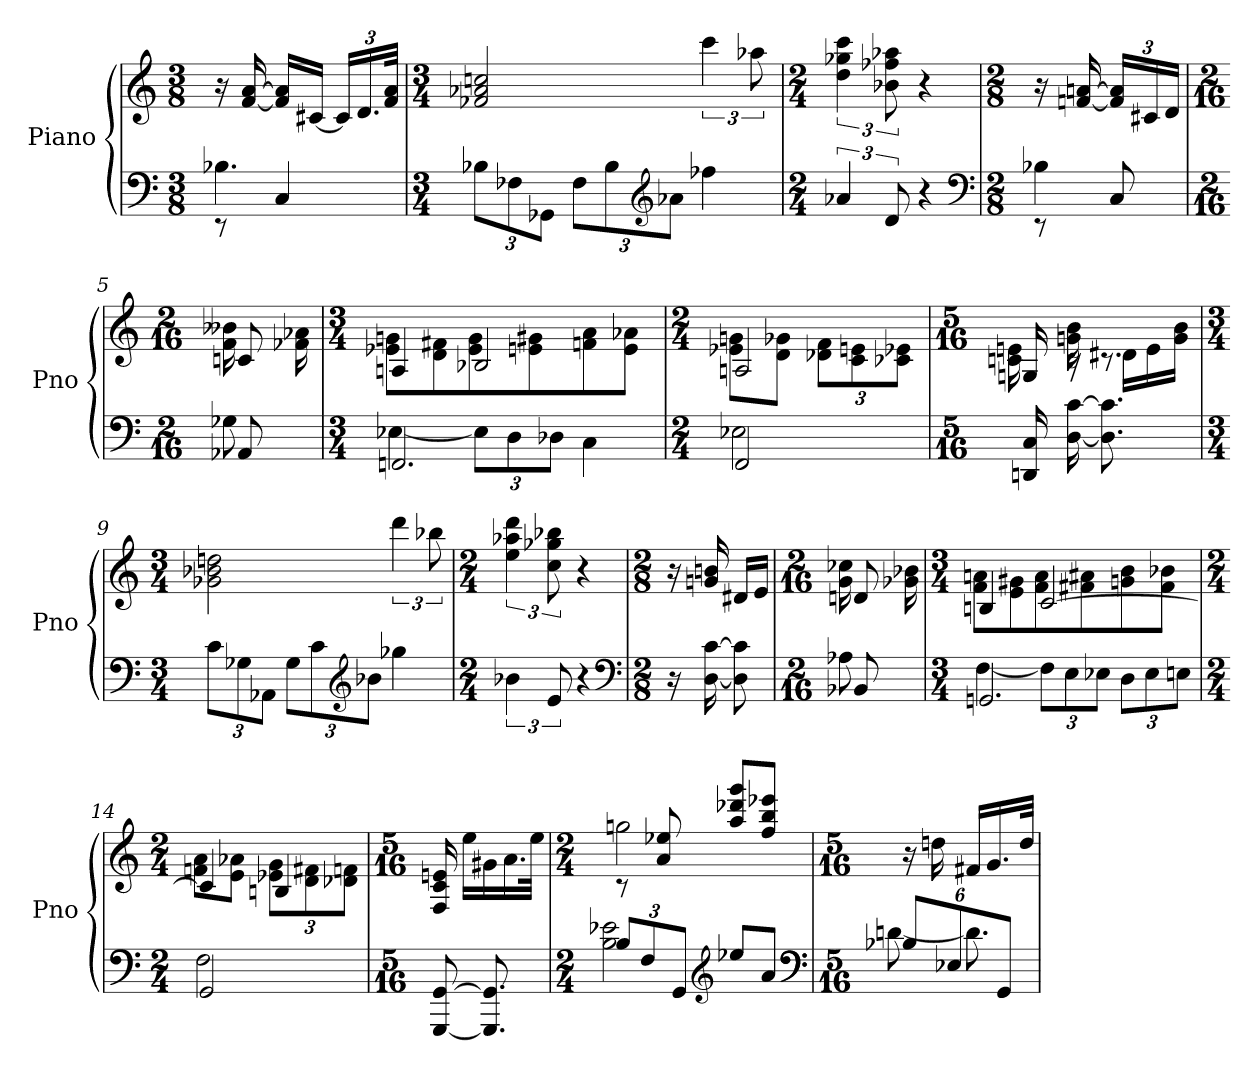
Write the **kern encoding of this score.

**kern	**kern
*part1	*part1
*staff2	*staff1
*I"Piano	*
*I'Pno	*
*clefF4	*clefG2
*k[]	*k[]
*C:	*C:
*M3/8	*M3/8
=1	=1
*^	*
8rEE	4.B-X	16r
.	.	[16f [16a
4C	.	16f] 16a]LL
.	.	[16c#XJJ
.	.	24c#LL]
.	.	24.d
.	.	48f 48aJJk
*v	*v	*
=2	=2
*M3/4	*M3/4
12B-XL	2f-X 2a-X 2ccn
12F-X	.
12GG-XJ	.
12F-L	.
12B-	.
*clefG2	*
12a-XJ	.
4ff-X	6ccc
.	12aa-X
=3	=3
*M2/4	*M2/4
6a-X	6dd 6gg-X 6ccc
12d	12b-X 12ff-X 12aa-X
4r	4r
*clefF4	*
=4	=4
*M2/8	*M2/8
*^	*
8rEE	4B-X	16r
.	.	[16fn [16an
8C	.	24f] 24a]LL
.	.	24c#X
.	.	24dJJ
=5	=5	=5
*M2/16	*	*M2/16
*	*	*^
8AA-X	8G-X	8cn	16f 16b--X
.	.	.	16f-X 16a-X
=6	=6	=6	=6
*M3/4	*	*M3/4	*
2.FFn	[4E-X	4An	8e-X 8gnL
.	.	.	8d 8f#X
.	12E-L]	2B-X	8e- 8g
.	12D	.	.
.	.	.	8en 8g#X
.	12D-XJ	.	.
.	4C	.	8fn 8a
.	.	.	8e 8a-XJ
=7	=7	=7	=7
*M2/4	*	*M2/4	*
2FF	2E-X	2An	8e-X 8gnL
.	.	.	8d 8g-XJ
.	.	.	12d-X 12fL
.	.	.	12c 12en
.	.	.	12c-X 12e-XJ
*v	*v	*	*
=8	=8	=8
*M5/16	*M5/16	*
16DDn 16C	16Gn	16cn 16en
[16D [16c	16rc	16gn 16b
8.D] 8.c]	8.rc	16d#XLL
.	.	16e
.	.	16g 16bJJ
*	*v	*v
=9	=9
*M3/4	*M3/4
12cL	2g-X 2b-X 2ddn
12G-X	.
12AA-XJ	.
12G-L	.
12c	.
*clefG2	*
12b-XJ	.
4gg-X	6ddd
.	12bb-X
=10	=10
*M2/4	*M2/4
6b-X	6ee 6aa-X 6ddd
12e	12cc 12gg-X 12bb-X
4r	4r
*clefF4	*
=11	=11
*M2/8	*M2/8
16r	16r
[16D [16c	16gn 16bn
8D] 8c]	16d#XLL
.	16eJJ
=12	=12
*M2/16	*M2/16
*^	*^
8BB-X	8A-X	8dn	16g 16cc-X
.	.	.	16g-X 16b-X
=13	=13	=13	=13
*M3/4	*	*M3/4	*
2.GGn	[4F	4Bn	8f 8anL
.	.	.	8e 8g#X
.	12FL]	[2c	8f 8a
.	12E	.	.
.	.	.	8f#X 8a#X
.	12E-XJ	.	.
.	12DL	.	8gn 8b
.	12E-	.	.
.	.	.	8f# 8b-XJ
.	12EnJ	.	.
=14	=14	=14	=14
*M2/4	*	*M2/4	*
2GG	2F	4c]	8fn 8aL
.	.	.	8e 8a-XJ
.	.	4Bn	12e-X 12gL
.	.	.	12d 12f#X
.	.	.	12d-X 12fnJ
*v	*v	*	*
*	*v	*v
=15	=15
*M5/16	*M5/16
[8GGG [8GG	16F 16c 16en
.	16eeLL
8.GGG] 8.GG]	16g#X
.	16.a
.	32eeJJk
=16	=16
*M2/4	*M2/4
*^	*^
12BL	2B 2e-X	8rc	2ggn
12F	.	.	.
.	.	8a 8ee-X	.
12GGJ	.	.	.
*clefG2	*	*	*
8ee-XL	.	8aa 8ddd-X 8gggL	.
8aJ	.	8ff 8bb 8eee-XJ	.
*	*	*v	*v
*clefF4	*	*
=17	=17	=17
*M5/16	*	*M5/16
48%5B-XL	[8dn	16r
.	.	16ddn
48%5E-X	.	.
.	8.d]	16f#XLL
.	.	16.g
48%5GGJ	.	.
.	.	32ddJJk
*v	*v	*
=	=
*-	*-
